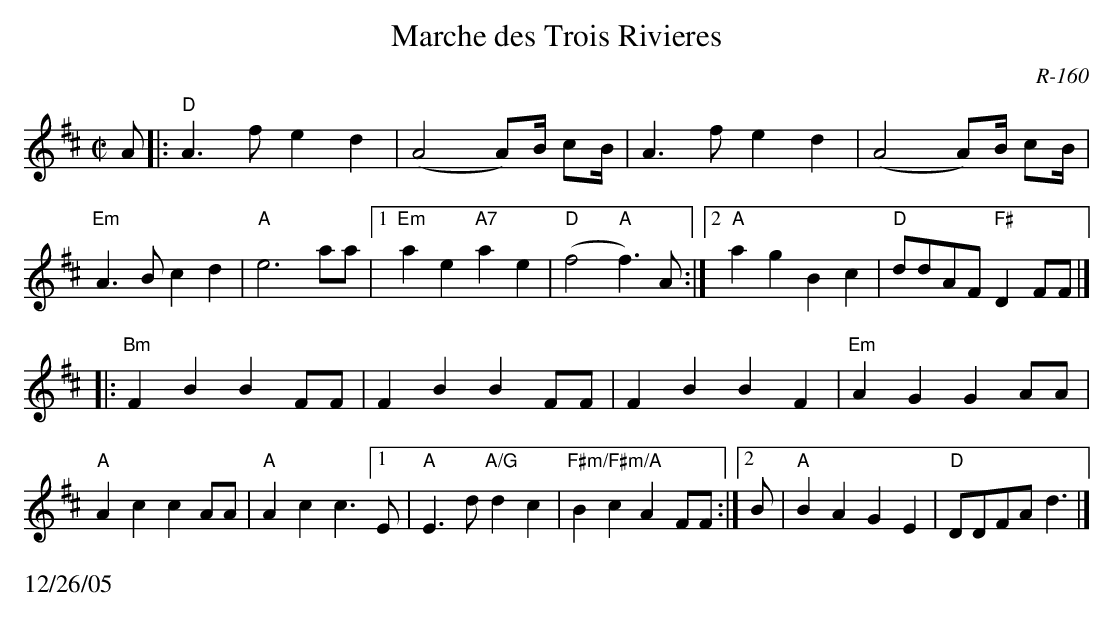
X:1
T: Marche des Trois Rivieres
C:R-160
M:C|
K:D
A|:"D"A3 f e2 d2|(A4 A)B1/2 cB1/2|A3 f e2 d2|(A4 A)B1/2 cB1/2|
"Em"A3 B c2 d2|"A"e6 aa|[1"Em"a2 e2 "A7"a2 e2|"D"(f4 "A"f3) A:|2"A"a2 g2 B2 c2|"D"ddAF "F#"D2 FF|]
|:"Bm"F2 B2 B2 FF|F2 B2 B2 FF|F2 B2 B2 F2|"Em"A2 G2 G2 AA|
"A"A2 c2 c2 AA|"A"A2 c2 c3 [1E|"A"E3 d "A/G"d2 c2|"F#m/F#m/A"B2 c2 A2 FF:|2B|"A"B2 A2 G2 E2|"D"DDFA d3|]
